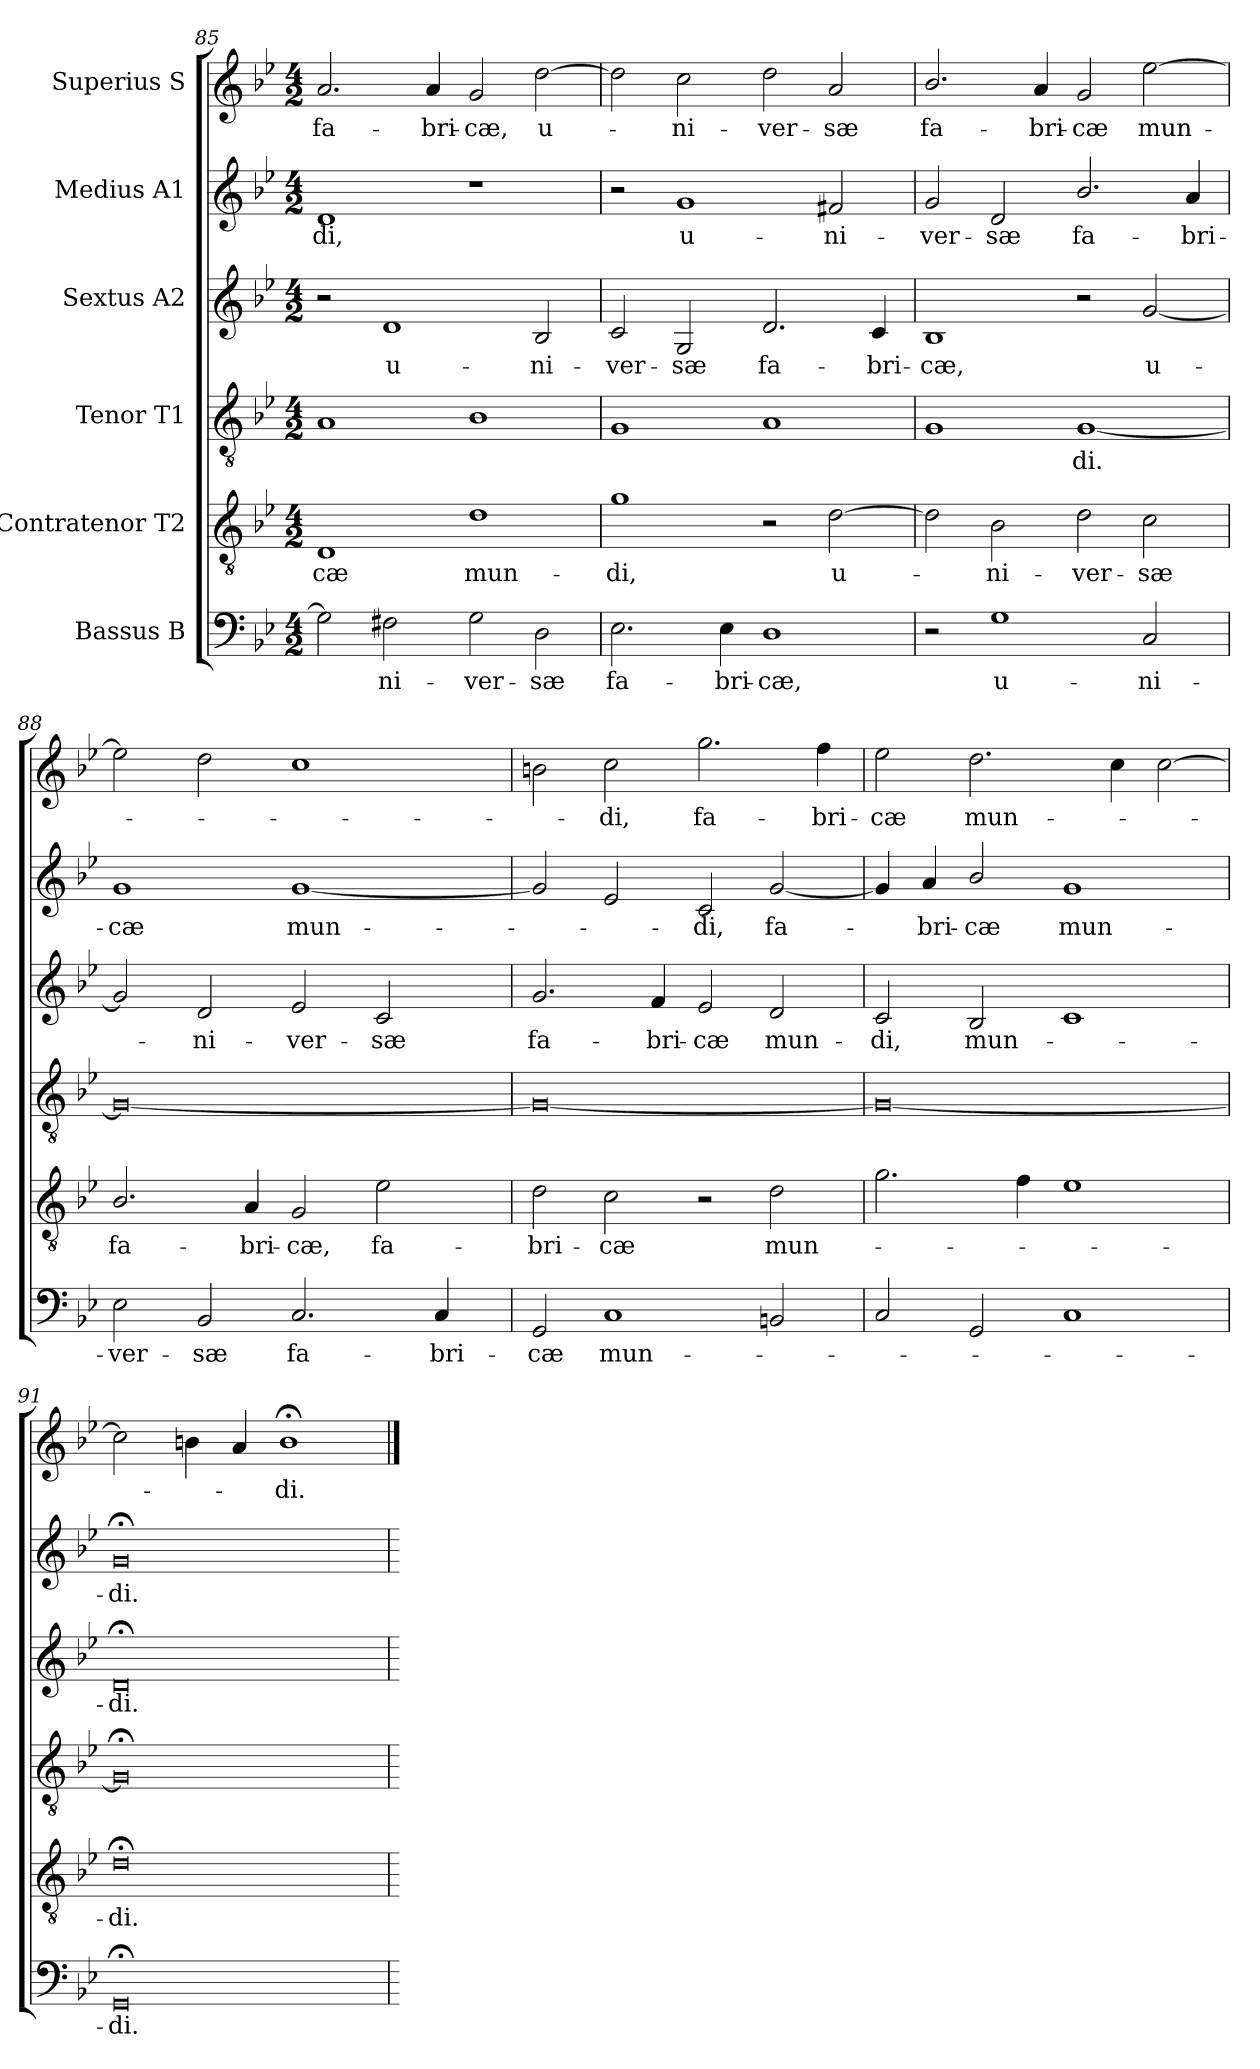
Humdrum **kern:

**kern	**text	**kern	**text	**kern	**text	**kern	**text	**kern	**text	**kern	**text
*part6	*part6	*part5	*part5	*part4	*part4	*part3	*part3	*part2	*part2	*part1	*part1
*staff6	*staff6	*staff5	*staff5	*staff4	*staff4	*staff3	*staff3	*staff2	*staff2	*staff1	*staff1
*I"Bassus  B	*	*I"Contratenor  T2	*	*I"Tenor  T1	*	*I"Sextus  A2	*	*I"Medius  A1	*	*I"Superius  S	*
*clefF4	*	*clefGv2	*	*clefGv2	*	*clefG2	*	*clefG2	*	*clefG2	*
*k[b-e-]	*	*k[b-e-]	*	*k[b-e-]	*	*k[b-e-]	*	*k[b-e-]	*	*k[b-e-]	*
*B-:	*	*B-:	*	*B-:	*	*B-:	*	*B-:	*	*B-:	*
*M4/2	*	*M4/2	*	*M4/2	*	*M4/2	*	*M4/2	*	*M4/2	*
=85	=85	=85	=85	=85	=85	=85	=85	=85	=85	=85	=85
!	!	!	!LO:LY:b:cj	!	!	!	!	!	!LO:LY:b:cj	!	!LO:LY:b:cj
2G\]	.	1D	-cæ	1A	.	2r	.	1d	-di,	2.a/	fa-
!	!LO:LY:b:cj	!	!	!	!	!	!LO:LY:b:cj	!	!	!	!
2F#X\	-ni-	.	.	.	.	1d	u-	.	.	.	.
!	!	!	!	!	!	!	!	!	!	!	!LO:LY:b
.	.	.	.	.	.	.	.	.	.	4a/	-bri-
!	!LO:LY:b:cj	!	!LO:LY:b:cj	!	!	!	!	!	!	!	!LO:LY:b:rj
2G\	-ver-	1d	mun-	1B-	.	.	.	1r	.	2g/	-cæ,
!	!LO:LY:b:cj	!	!	!	!	!	!LO:LY:b:cj	!	!	!	!LO:LY:b:cj
2D\	-sæ	.	.	.	.	2B-/	-ni-	.	.	[>2dd\	u-
=86	=86	=86	=86	=86	=86	=86	=86	=86	=86	=86	=86
!	!LO:LY:b:cj	!	!LO:LY:b:cj	!	!	!	!LO:LY:b:cj	!	!	!	!
2.E-\	fa-	1g	-di,	1G	.	2c/	-ver-	2r	.	2dd\]	.
!	!	!	!	!	!	!	!LO:LY:b:cj	!	!LO:LY:b:cj	!	!LO:LY:b:cj
.	.	.	.	.	.	2G/	-sæ	1g	u-	2cc\	-ni-
!	!LO:LY:b	!	!	!	!	!	!	!	!	!	!
4E-\	-bri-	.	.	.	.	.	.	.	.	.	.
!	!LO:LY:b:rj	!	!	!	!	!	!LO:LY:b:cj	!	!	!	!LO:LY:b:cj
1D	-cæ,	2r	.	1A	.	2.d/	fa-	.	.	2dd\	-ver-
!	!	!	!LO:LY:b:cj	!	!	!	!	!	!LO:LY:b:cj	!	!LO:LY:b:cj
.	.	[>2d\	u-	.	.	.	.	2f#X/	-ni-	2a/	-sæ
!	!	!	!	!	!	!	!LO:LY:b:cj	!	!	!	!
.	.	.	.	.	.	4c/	-bri-	.	.	.	.
=87	=87	=87	=87	=87	=87	=87	=87	=87	=87	=87	=87
!	!	!	!	!	!	!	!LO:LY:b:cj	!	!LO:LY:b:cj	!	!LO:LY:b:cj
2r	.	2d\]	.	1G	.	1B-	-cæ,	2g/	-ver-	2.b-/	fa-
!	!LO:LY:b:cj	!	!LO:LY:b:cj	!	!	!	!	!	!LO:LY:b:cj	!	!
1G	u-	2B-\	-ni-	.	.	.	.	2d/	-sæ	.	.
!	!	!	!	!	!	!	!	!	!	!	!LO:LY:b
.	.	.	.	.	.	.	.	.	.	4a/	-bri-
!	!	!	!LO:LY:b:cj	!	!LO:LY:b:cj	!	!	!	!LO:LY:b:cj	!	!LO:LY:b:rj
.	.	2d\	-ver-	[>1G	-di.	2r	.	2.b-/	fa-	2g/	-cæ
!	!LO:LY:b:cj	!	!LO:LY:b:cj	!	!	!	!LO:LY:b:cj	!	!	!	!LO:LY:b:cj
2C/	-ni-	2c\	-sæ	.	.	[>2g/	u-	.	.	[<2ee-\	mun-
!	!	!	!	!	!	!	!	!	!LO:LY:b:cj	!	!
.	.	.	.	.	.	.	.	4a/	-bri-	.	.
!!LO:LB:g=z
=88	=88	=88	=88	=88	=88	=88	=88	=88	=88	=88	=88
!	!LO:LY:b:cj	!	!LO:LY:b:cj	!	!	!	!	!	!LO:LY:b:cj	!	!
*	*	*	*	*^	*	*	*	*	*	*	*
2E-\	-ver-	2.B-/	fa-	0G_<	32.ryy	.	2g/]	.	1g	-cæ	2ee-\]	.
.	.	.	.	.	1ryy	.	.	.	.	.	.	.
!	!LO:LY:b:cj	!	!	!	!	!	!	!LO:LY:b:cj	!	!	!	!
2BB-/	-sæ	.	.	.	.	.	2d/	-ni-	.	.	2dd\	.
!	!	!	!LO:LY:b	!	!	!	!	!	!	!	!	!
.	.	4A/	-bri-	.	.	.	.	.	.	.	.	.
!	!LO:LY:b:cj	!	!LO:LY:b:rj	!	!	!	!	!LO:LY:b:cj	!	!LO:LY:b:cj	!	!
2.C/	fa-	2G/	-cæ,	.	.	.	2e-/	-ver-	[<1g	mun-	1cc	.
.	.	.	.	.	2ryy	.	.	.	.	.	.	.
!	!	!	!LO:LY:b:cj	!	!	!	!	!LO:LY:b:cj	!	!	!	!
.	.	2e-\	fa-	.	.	.	2c/	-sæ	.	.	.	.
.	.	.	.	.	4ryy	.	.	.	.	.	.	.
!	!LO:LY:b:cj	!	!	!	!	!	!	!	!	!	!	!
4C/	-bri-	.	.	.	.	.	.	.	.	.	.	.
.	.	.	.	.	8ryy	.	.	.	.	.	.	.
.	.	.	.	.	16ryy	.	.	.	.	.	.	.
.	.	.	.	.	64ryy	.	.	.	.	.	.	.
=89	=89!	=89	=89!	=89	=89	=89!	=89	=89!	=89	=89!	=89!	=89!
!	!LO:LY:b:cj	!	!LO:LY:b:cj	!	!	!	!	!LO:LY:b:cj	!	!	!	!
*	*	*	*	*v	*v	*	*	*	*	*	*	*
2GG/	-cæ	2d\	-bri-	0G_<	.	2.g/	fa-	2g/]	.	2bn\	.
!	!LO:LY:b	!	!LO:LY:b:cj	!	!	!	!	!	!	!	!LO:LY:b:cj
1C	mun-	2c\	-cæ	.	.	.	.	2e-/	.	2cc\	-di,
!	!	!	!	!	!	!	!LO:LY:b	!	!	!	!
.	.	.	.	.	.	4f/	-bri-	.	.	.	.
!	!	!	!	!	!	!	!LO:LY:b:rj	!	!LO:LY:b:cj	!	!LO:LY:b:cj
.	.	2r	.	.	.	2e-/	-cæ	2c/	-di,	2.gg\	fa-
!	!	!	!LO:LY:b:cj	!	!	!	!LO:LY:b:cj	!	!LO:LY:b:cj	!	!
2BBn/	.	2d\	mun-	.	.	2d/	mun-	[<2g/	fa-	.	.
!	!	!	!	!	!	!	!	!	!	!	!LO:LY:b:cj
.	.	.	.	.	.	.	.	.	.	4ff\	-bri-
=90	=90	=90	=90	=90	=90	=90	=90	=90	=90	=90	=90
!	!	!	!	!	!	!	!LO:LY:b:cj	!	!	!	!LO:LY:b:cj
2C/	.	2.g\	.	0G_<	.	2c/	-di,	4g/]	.	2ee-\	-cæ
!	!	!	!	!	!	!	!	!	!LO:LY:b	!	!
.	.	.	.	.	.	.	.	4a/	-bri-	.	.
!	!	!	!	!	!	!	!LO:LY:b:cj	!	!LO:LY:b:rj	!	!LO:LY:b
2GG/	.	.	.	.	.	2B-/	mun-	2b-/	-cæ	2.dd\	mun-
.	.	4f\	.	.	.	.	.	.	.	.	.
!	!	!	!	!	!	!	!	!	!LO:LY:b:cj	!	!
1C	.	1e-	.	.	.	1c	.	1g	mun-	.	.
.	.	.	.	.	.	.	.	.	.	4cc\	.
.	.	.	.	.	.	.	.	.	.	[>2cc\	.
=91	=91	=91	=91	=91	=91	=91	=91	=91	=91	=91	=91
!	!LO:LY:b:cj	!	!LO:LY:b:cj	!	!	!	!LO:LY:b:cj	!	!LO:LY:b:cj	!	!
0GG;<	-di.	0d;<	-di.	0G;<]	.	0d;<	-di.	0g;<	-di.	2cc\]	.
.	.	.	.	.	.	.	.	.	.	4bn\	.
.	.	.	.	.	.	.	.	.	.	4a/	.
!	!	!	!	!	!	!	!	!	!	!	!LO:LY:b:cj
.	.	.	.	.	.	.	.	.	.	1b;<	-di.
=	==	=	==	=	==	=	==	=	==	==	==
*-	*-	*-	*-	*-	*-	*-	*-	*-	*-	*-	*-
